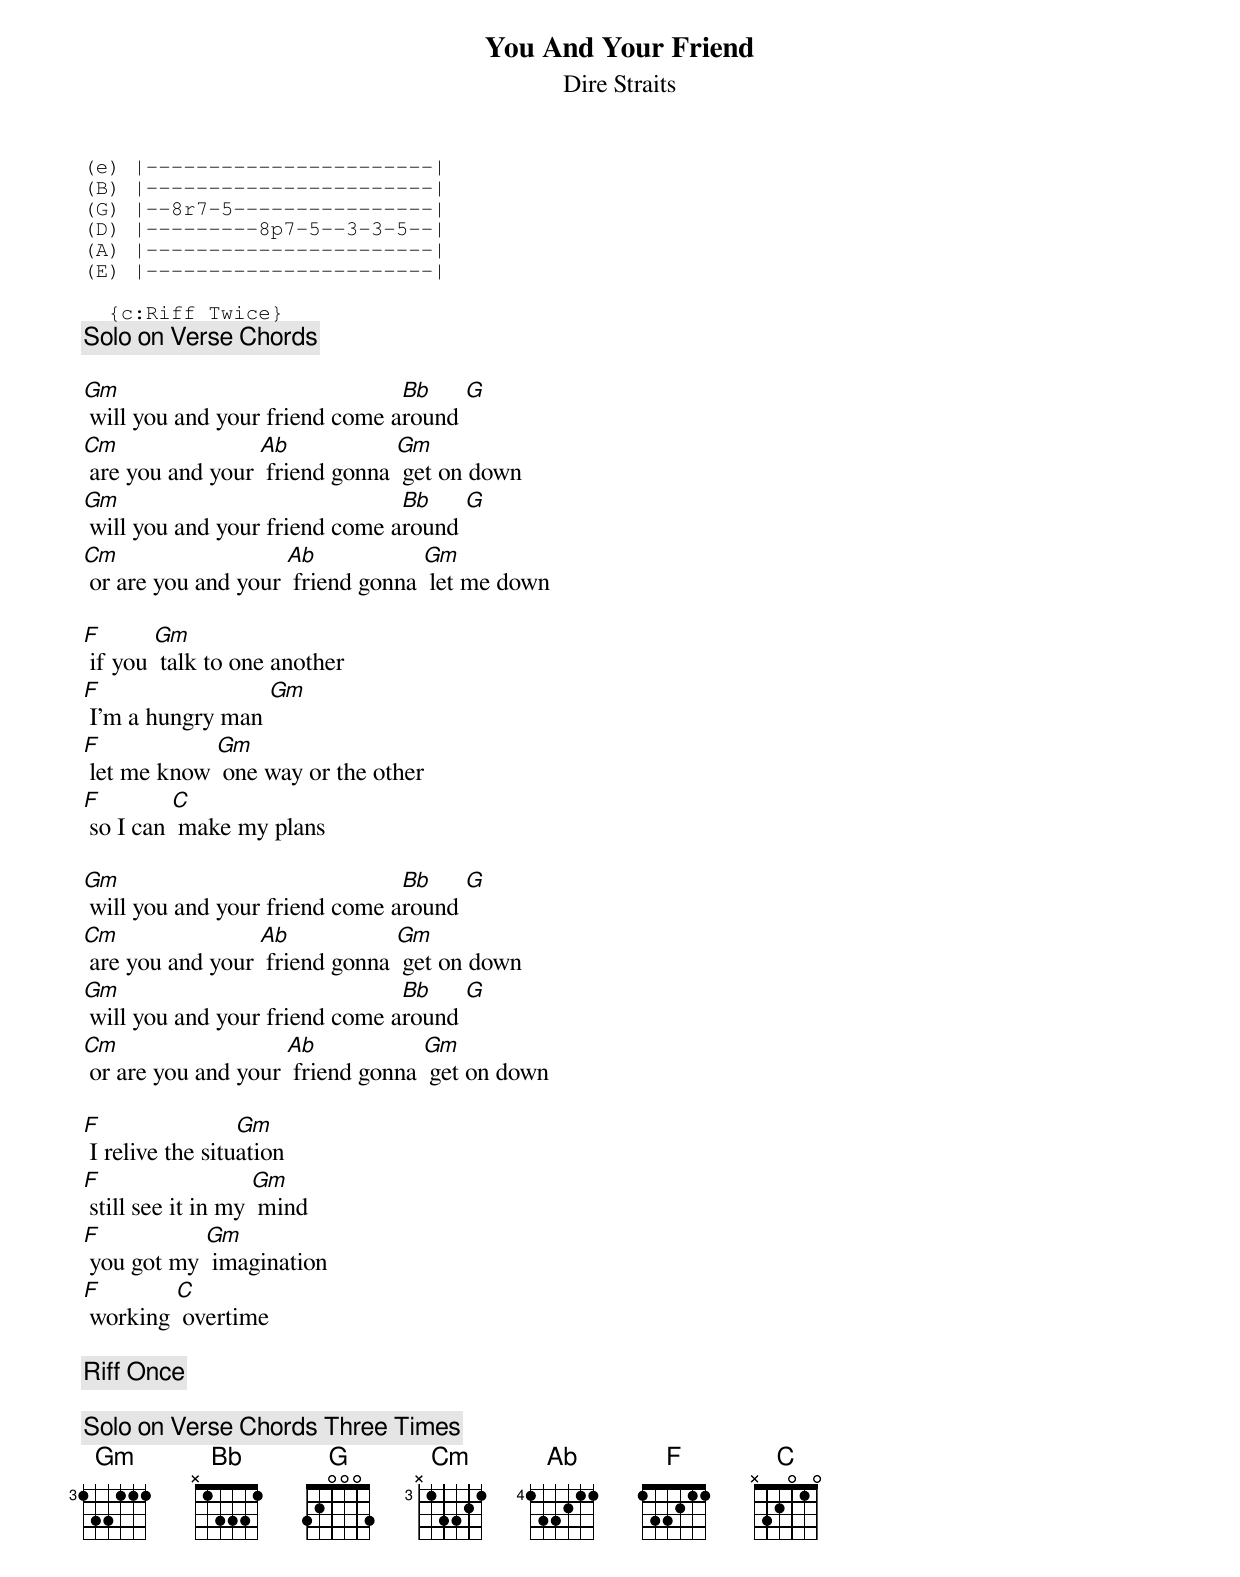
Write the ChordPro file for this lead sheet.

{t:You And Your Friend}
{st:Dire Straits}

{sot}
(e) |-----------------------|
(B) |-----------------------|
(G) |--8r7-5----------------|
(D) |---------8p7-5--3-3-5--|
(A) |-----------------------|
(E) |-----------------------|

  {c:Riff Twice}
{eot}
  {c:Solo on Verse Chords}

[Gm] will you and your friend come a[Bb]round [G]
[Cm] are you and your [Ab] friend gonna [Gm] get on down
[Gm] will you and your friend come a[Bb]round [G]
[Cm] or are you and your [Ab] friend gonna [Gm] let me down

[F] if you [Gm] talk to one another
[F] I'm a hungry man [Gm]
[F] let me know [Gm] one way or the other
[F] so I can [C] make my plans

[Gm] will you and your friend come a[Bb]round [G]
[Cm] are you and your [Ab] friend gonna [Gm] get on down
[Gm] will you and your friend come a[Bb]round [G]
[Cm] or are you and your [Ab] friend gonna [Gm] get on down

[F] I relive the situ[Gm]ation
[F] still see it in my [Gm] mind
[F] you got my [Gm] imagination
[F] working [C] overtime

  {c:Riff Once}

  {c:Solo on Verse Chords Three Times}
